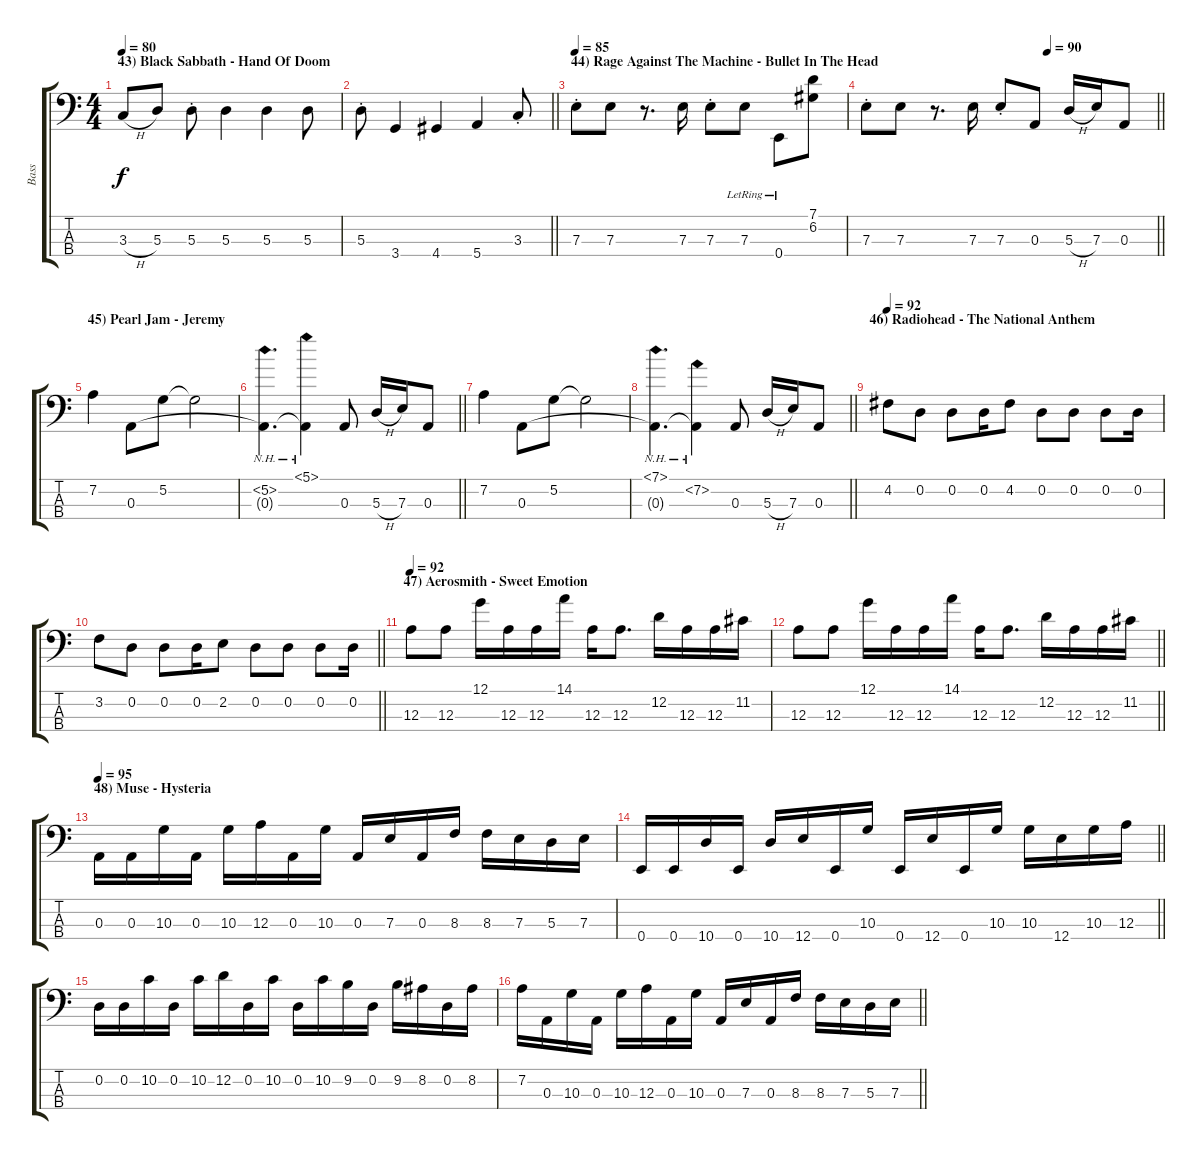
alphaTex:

\track ("Bass" "Bass") {instrument electricbassfinger}
\staff {score tabs}
\tuning (G2 D2 A1 E1) {hide}
\ts (4 4)
\section ("" "43) Black Sabbath - Hand Of Doom")
\tempo 80
\clef f4
\ks c
3.3{h}.8{dy f} 5.3.8 5.3{st}.8 5.3.4 5.3.4 5.3.8 |
\barLineRight lightlight
5.3{st}.8 3.4.4 4.4.4 5.4.4 3.3{st}.8 |
\section ("" "44) Rage Against The Machine - Bullet In The Head")
\tempo 85
7.3{st}.8 7.3.8 r.8{d} 7.3.16 7.3{st}.8 7.3{lr}.8 0.4{lr}.8 (7.1 6.2).8 |
\tempo (90 0.625)
\barLineRight lightlight
7.3{st}.8 7.3.8 r.8{d} 7.3.16 7.3{st}.8 0.3.8 5.3{h}.16 7.3.16 0.3.8 |
\section ("" "45) Pearl Jam - Jeremy")
7.2.4 0.3.8 5.2.8 5.2{t}.2 |
\barLineRight lightlight
(5.2{nh} 0.3{t}).4{d} (5.1{nh} 0.3{t}).4 0.3.8 5.3{h}.16 7.3.16 0.3.8 |
7.2.4 0.3.8 5.2.8 5.2{t}.2 |
\barLineRight lightlight
(7.1{nh} 0.3{t}).4{d} (7.2{nh} 0.3{t}).4 0.3.8 5.3{h}.16 7.3.16 0.3.8 |
\section ("" "46) Radiohead - The National Anthem")
\tempo 92
4.2.8 0.2.8 0.2.8 0.2.16 4.2.8 0.2.8 0.2.8 0.2.8 0.2.16 |
\barLineRight lightlight
3.2.8 0.2.8 0.2.8 0.2.16 2.2.8 0.2.8 0.2.8 0.2.8 0.2.16 |
\section ("" "47) Aerosmith - Sweet Emotion")
\tempo 92
12.3.8 12.3.8 12.1.16 12.3.16 12.3.16 14.1.16 12.3.16 12.3.8{d} 12.2.16 12.3.16 12.3.16 11.2.16 |
\barLineRight lightlight
12.3.8 12.3.8 12.1.16 12.3.16 12.3.16 14.1.16 12.3.16 12.3.8{d} 12.2.16 12.3.16 12.3.16 11.2.16 |
\section ("" "48) Muse - Hysteria")
\tempo 95
0.3.16 0.3.16 10.3.16 0.3.16 10.3.16 12.3.16 0.3.16 10.3.16 0.3.16 7.3.16 0.3.16 8.3.16 8.3.16 7.3.16 5.3.16 7.3.16 |
\barLineRight lightlight
0.4.16 0.4.16 10.4.16 0.4.16 10.4.16 12.4.16 0.4.16 10.3.16 0.4.16 12.4.16 0.4.16 10.3.16 10.3.16 12.4.16 10.3.16 12.3.16 |
0.2.16 0.2.16 10.2.16 0.2.16 10.2.16 12.2.16 0.2.16 10.2.16 0.2.16 10.2.16 9.2.16 0.2.16 9.2.16 8.2.16 0.2.16 8.2.16 |
\barLineRight lightlight
7.2.16 0.3.16 10.3.16 0.3.16 10.3.16 12.3.16 0.3.16 10.3.16 0.3.16 7.3.16 0.3.16 8.3.16 8.3.16 7.3.16 5.3.16 7.3.16
